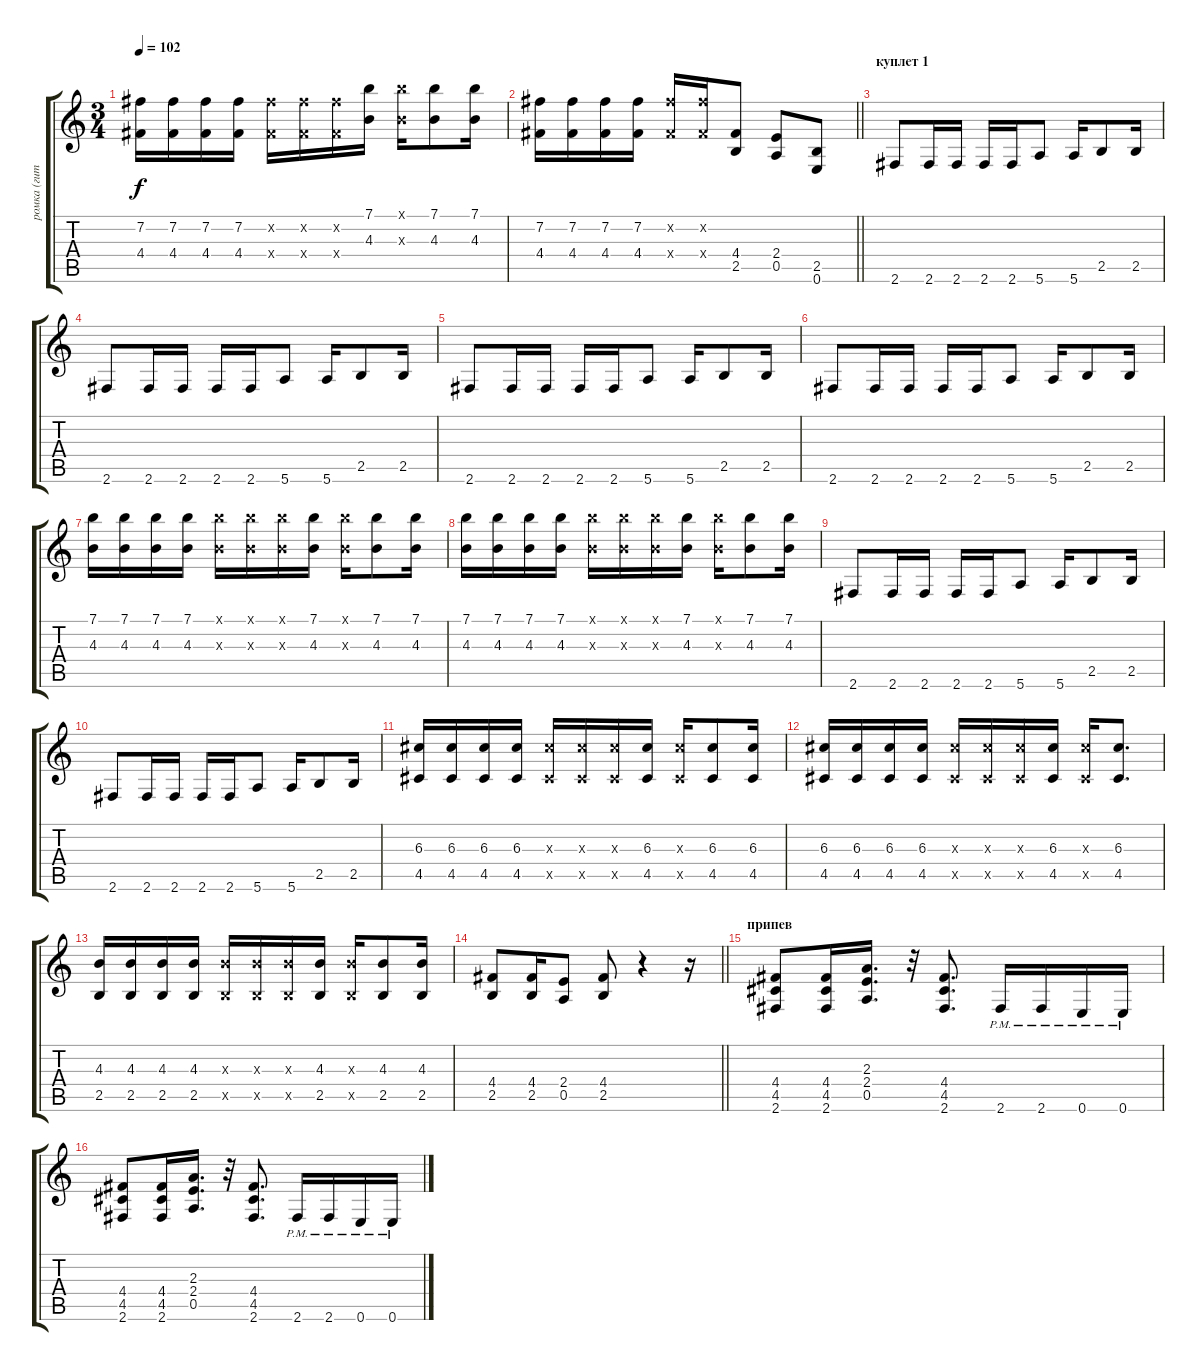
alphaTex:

\track ("ромка (гитара)" "ромка (гит") {instrument distortionguitar}
\staff {score tabs}
\tuning (E4 B3 G3 D3 A2 E2) {hide}
\ts (3 4)
\tempo 102
\clef g2
\ks c
(7.2 4.4).16{dy f} (7.2 4.4).16 (7.2 4.4).16 (7.2 4.4).16 (7.2{x} 4.4{x}).16 (7.2{x} 4.4{x}).16 (7.2{x} 4.4{x}).16 (7.1 4.3).16 (7.1{x} 4.3{x}).16 (7.1 4.3).8 (7.1 4.3).16 |
\barLineRight lightlight
(7.2 4.4).16 (7.2 4.4).16 (7.2 4.4).16 (7.2 4.4).16 (7.2{x} 4.4{x}).16 (7.2{x} 4.4{x}).16 (4.4 2.5).8 (2.4 0.5).8 (2.5 0.6).8 |
\section ("" "куплет 1")
2.6.8 2.6.16 2.6.16 2.6.16 2.6.16 5.6.8 5.6.16 2.5.8 2.5.16 |
2.6.8 2.6.16 2.6.16 2.6.16 2.6.16 5.6.8 5.6.16 2.5.8 2.5.16 |
2.6.8 2.6.16 2.6.16 2.6.16 2.6.16 5.6.8 5.6.16 2.5.8 2.5.16 |
2.6.8 2.6.16 2.6.16 2.6.16 2.6.16 5.6.8 5.6.16 2.5.8 2.5.16 |
(7.1 4.3).16 (7.1 4.3).16 (7.1 4.3).16 (7.1 4.3).16 (7.1{x} 4.3{x}).16 (7.1{x} 4.3{x}).16 (7.1{x} 4.3{x}).16 (7.1 4.3).16 (7.1{x} 4.3{x}).16 (7.1 4.3).8 (7.1 4.3).16 |
(7.1 4.3).16 (7.1 4.3).16 (7.1 4.3).16 (7.1 4.3).16 (7.1{x} 4.3{x}).16 (7.1{x} 4.3{x}).16 (7.1{x} 4.3{x}).16 (7.1 4.3).16 (7.1{x} 4.3{x}).16 (7.1 4.3).8 (7.1 4.3).16 |
2.6.8 2.6.16 2.6.16 2.6.16 2.6.16 5.6.8 5.6.16 2.5.8 2.5.16 |
2.6.8 2.6.16 2.6.16 2.6.16 2.6.16 5.6.8 5.6.16 2.5.8 2.5.16 |
(6.3 4.5).16 (6.3 4.5).16 (6.3 4.5).16 (6.3 4.5).16 (6.3{x} 4.5{x}).16 (6.3{x} 4.5{x}).16 (6.3{x} 4.5{x}).16 (6.3 4.5).16 (6.3{x} 4.5{x}).16 (6.3 4.5).8 (6.3 4.5).16 |
(6.3 4.5).16 (6.3 4.5).16 (6.3 4.5).16 (6.3 4.5).16 (6.3{x} 4.5{x}).16 (6.3{x} 4.5{x}).16 (6.3{x} 4.5{x}).16 (6.3 4.5).16 (6.3{x} 4.5{x}).16 (6.3 4.5).8{d} |
(4.3 2.5).16 (4.3 2.5).16 (4.3 2.5).16 (4.3 2.5).16 (4.3{x} 2.5{x}).16 (4.3{x} 2.5{x}).16 (4.3{x} 2.5{x}).16 (4.3 2.5).16 (4.3{x} 2.5{x}).16 (4.3 2.5).8 (4.3 2.5).16 |
\barLineRight lightlight
(4.4 2.5).8 (4.4 2.5).16 (2.4 0.5).8 (4.4 2.5).8 r.4 r.16 |
\section ("" "припев")
(4.4 4.5 2.6).8 (4.4 4.5 2.6).16 (2.3 2.4 0.5).16{d} r.32 (4.4 4.5 2.6).8{d} 2.6{pm}.16 2.6{pm}.16 0.6{pm}.16 0.6{pm}.16 |
(4.4 4.5 2.6).8 (4.4 4.5 2.6).16 (2.3 2.4 0.5).16{d} r.32 (4.4 4.5 2.6).8{d} 2.6{pm}.16 2.6{pm}.16 0.6{pm}.16 0.6{pm}.16
